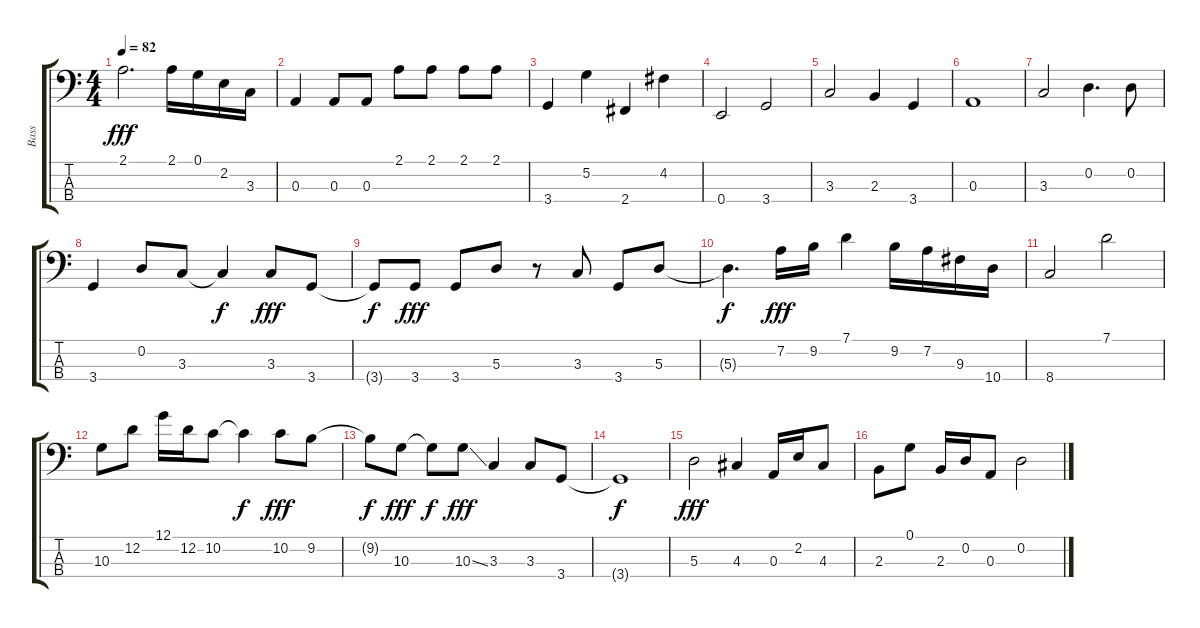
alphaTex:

\track ("Bass" "Bass") {instrument electricbassfinger}
\staff {score tabs}
\tuning (G2 D2 A1 E1) {hide}
\ts (4 4)
\tempo 82
\clef f4
\ks c
2.1.2{d dy fff} 2.1.16 0.1.16 2.2.16 3.3.16 |
0.3.4 0.3.8 0.3.8 2.1.8 2.1.8 2.1.8 2.1.8 |
3.4.4 5.2.4 2.4.4 4.2.4 |
0.4.2 3.4.2 |
3.3.2 2.3.4 3.4.4 |
0.3.1 |
3.3.2 0.2.4{d} 0.2.8 |
3.4.4 0.2.8 3.3.8 3.3{t}.4{dy f} 3.3.8{dy fff} 3.4.8 |
3.4{t}.8{dy f} 3.4.8{dy fff} 3.4.8 5.3.8 r.8 3.3.8 3.4.8 5.3.8 |
5.3{t}.4{d dy f} 7.2.16{dy fff} 9.2.16 7.1.4 9.2.16 7.2.16 9.3.16 10.4.16 |
8.4.2 7.1.2 |
10.3.8 12.2.8 12.1.16 12.2.16 10.2.8 10.2{t}.4{dy f} 10.2.8{dy fff} 9.2.8 |
9.2{t}.8{dy f} 10.3.8{dy fff} 10.3{t}.8{dy f} 10.3{ss}.8{dy fff} 3.3.4 3.3.8 3.4.8 |
3.4{t}.1{dy f} |
5.3.2{dy fff} 4.3.4 0.3.16 2.2.16 4.3.8 |
2.3.8 0.1.8 2.3.16 0.2.16 0.3.8 0.2.2
